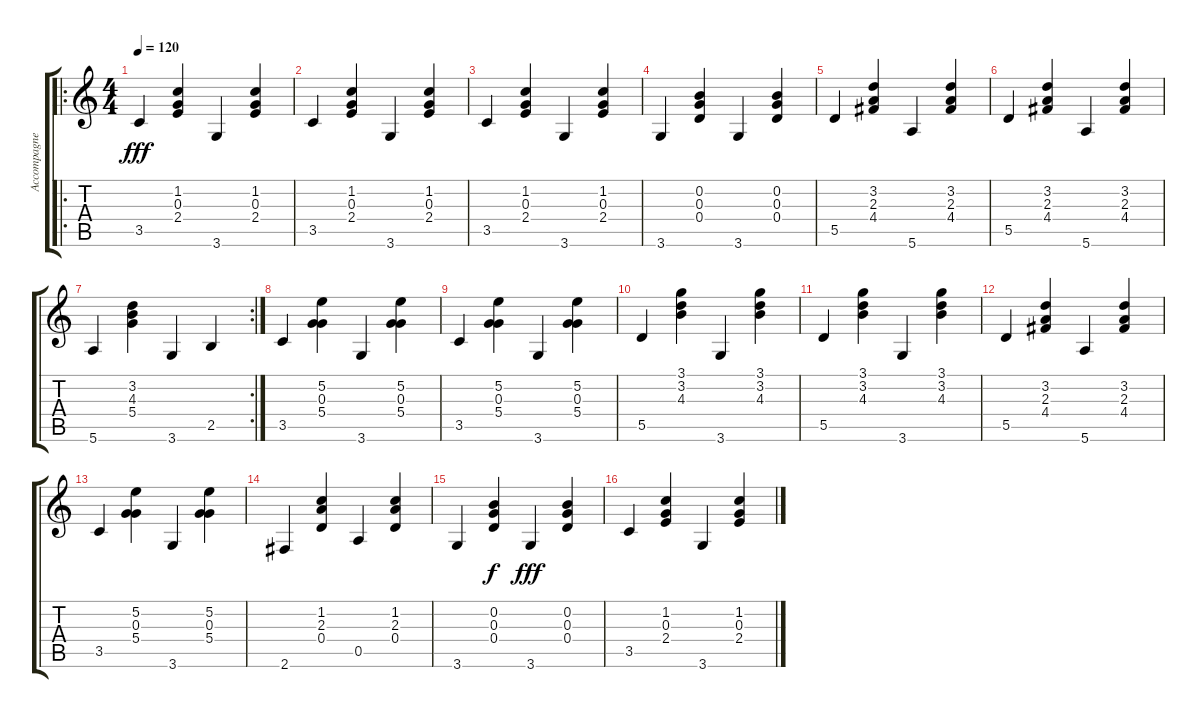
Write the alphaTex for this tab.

\track ("Accompagnement " "Accompagne") {instrument electricguitarmuted}
\staff {score tabs}
\tuning (E4 B3 G3 D3 A2 E2) {hide}
\ro
\ts (4 4)
\tempo 120
\clef g2
\ks c
3.5.4{dy fff balance 10} (1.2 0.3 2.4).4 3.6.4 (1.2 0.3 2.4).4 |
3.5.4 (1.2 0.3 2.4).4 3.6.4 (1.2 0.3 2.4).4 |
3.5.4 (1.2 0.3 2.4).4 3.6.4 (1.2 0.3 2.4).4 |
3.6.4 (0.2 0.3 0.4).4 3.6.4 (0.2 0.3 0.4).4 |
5.5.4 (3.2 2.3 4.4).4 5.6.4 (3.2 2.3 4.4).4 |
5.5.4 (3.2 2.3 4.4).4 5.6.4 (3.2 2.3 4.4).4 |
\rc 2
5.6.4 (3.2 4.3 5.4).4 3.6.4 2.5.4 |
3.5.4 (5.2 0.3 5.4).4 3.6.4 (5.2 0.3 5.4).4 |
3.5.4 (5.2 0.3 5.4).4 3.6.4 (5.2 0.3 5.4).4 |
5.5.4 (3.1 3.2 4.3).4 3.6.4 (3.1 3.2 4.3).4 |
5.5.4 (3.1 3.2 4.3).4 3.6.4 (3.1 3.2 4.3).4 |
5.5.4 (3.2 2.3 4.4).4 5.6.4 (3.2 2.3 4.4).4 |
3.5.4 (5.2 0.3 5.4).4 3.6.4 (5.2 0.3 5.4).4 |
2.6.4 (1.2 2.3 0.4).4 0.5.4 (1.2 2.3 0.4).4 |
3.6.4 (0.2 0.3 0.4).4{dy f} 3.6.4{dy fff} (0.2 0.3 0.4).4 |
3.5.4{balance 8} (1.2 0.3 2.4).4 3.6.4 (1.2 0.3 2.4).4
